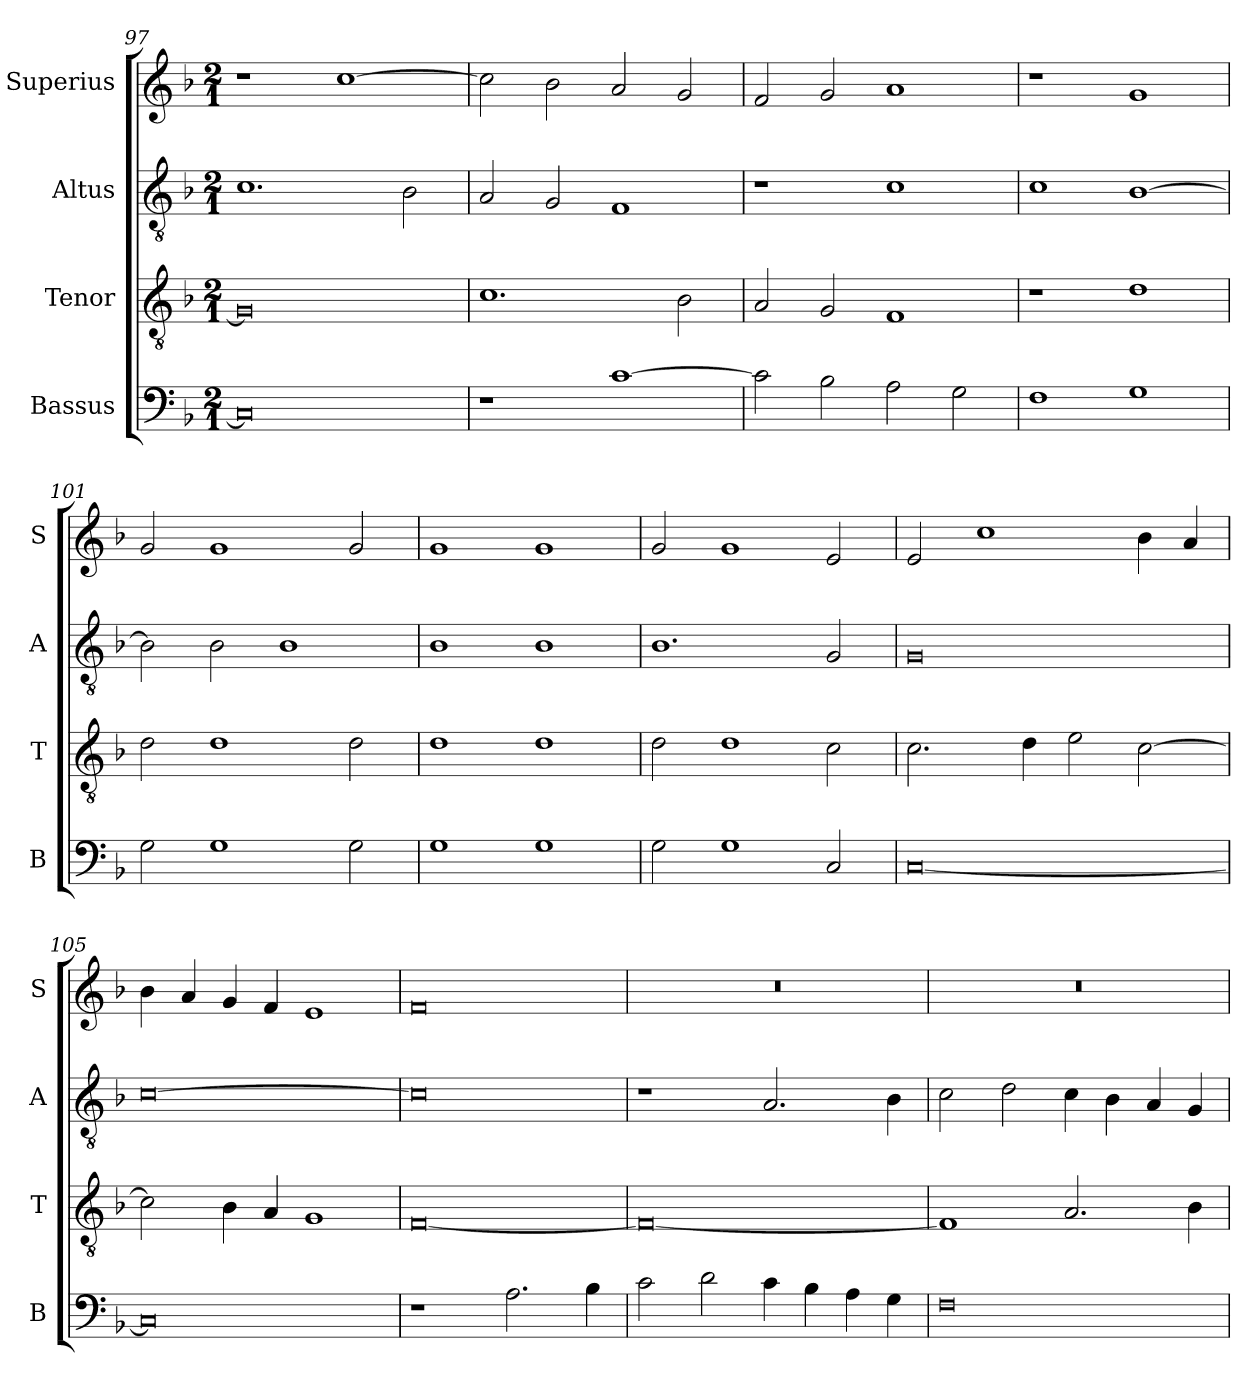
**kern	**kern	**kern	**kern
*part4	*part3	*part2	*part1
*staff4	*staff3	*staff2	*staff1
*I"Bassus	*I"Tenor	*I"Altus	*I"Superius
*I'B	*I'T	*I'A	*I'S
*clefF4	*clefGv2	*clefGv2	*clefG2
*k[b-]	*k[b-]	*k[b-]	*k[b-]
*M2/1	*M2/1	*M2/1	*M2/1
=97	=97	=97	=97
0C]	0G]	1.c	1r
.	.	.	[1cc
.	.	2B-\	.
=98	=98	=98	=98
1r	1.c	2A/	2cc\]
.	.	2G/	2b-\
[1c	.	1F	2a/
.	2B-\	.	2g/
=99	=99	=99	=99
2c\]	2A/	1r	2f/
2B-\	2G/	.	2g/
2A\	1F	1c	1a
2G\	.	.	.
=100	=100	=100	=100
1F	1r	1c	1r
1G	1d	[1B-	1g
=101	=101	=101	=101
2G\	2d\	2B-\]	2g/
1G	1d	2B-\	1g
.	.	1B-	.
2G\	2d\	.	2g/
=102	=102	=102	=102
1G	1d	1B-	1g
1G	1d	1B-	1g
=103	=103	=103	=103
2G\	2d\	1.B-	2g/
1G	1d	.	1g
2C/	2c\	2G/	2e/
=104	=104	=104	=104
[0C	2.c\	0G	2e/
.	.	.	1cc
.	4d\	.	.
.	2e\	.	.
.	[2c\	.	4b-\
.	.	.	4a/
=105	=105	=105	=105
0C]	2c\]	[0c	4b-\
.	.	.	4a/
.	4B-\	.	4g/
.	4A/	.	4f/
.	1G	.	1e
=106	=106	=106	=106
1r	[0F	0c]	0f
2.A\	.	.	.
4B-\	.	.	.
=107	=107	=107	=107
2c\	0F_	1r	0r
2d\	.	.	.
4c\	.	2.A/	.
4B-\	.	.	.
4A\	.	.	.
4G\	.	4B-\	.
=108	=108	=108	=108
0F	1F]	2c\	0r
.	.	2d\	.
.	2.A/	4c\	.
.	.	4B-\	.
.	.	4A/	.
.	4B-\	4G/	.
=	=	=	=
*-	*-	*-	*-
